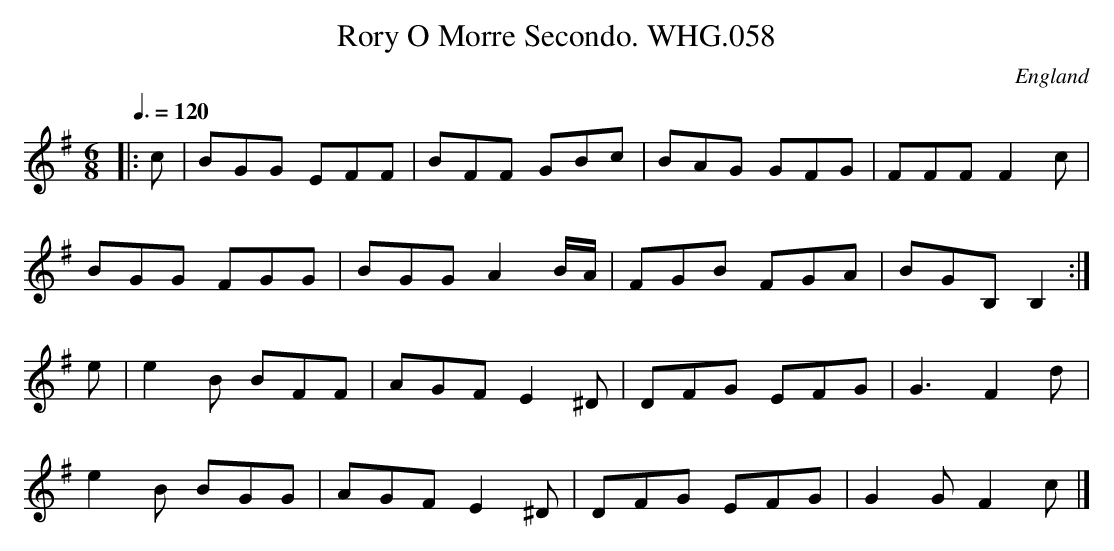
X:1
T:Rory O Morre Secondo. WHG.058
O:England
M:6/8
L:1/8
Q:3/8=120
K:G major
|:c|BGG EFF|BFF GBc|BAG GFG|FFF F2c|
BGG FGG|BGG A2B/A/|FGB FGA|BGB, B,2:|
e|e2B BFF|AGF E2^D|DFG EFG|G3 F2d|
e2B BGG|AGF E2^D|DFG EFG|G2G F2c|]
